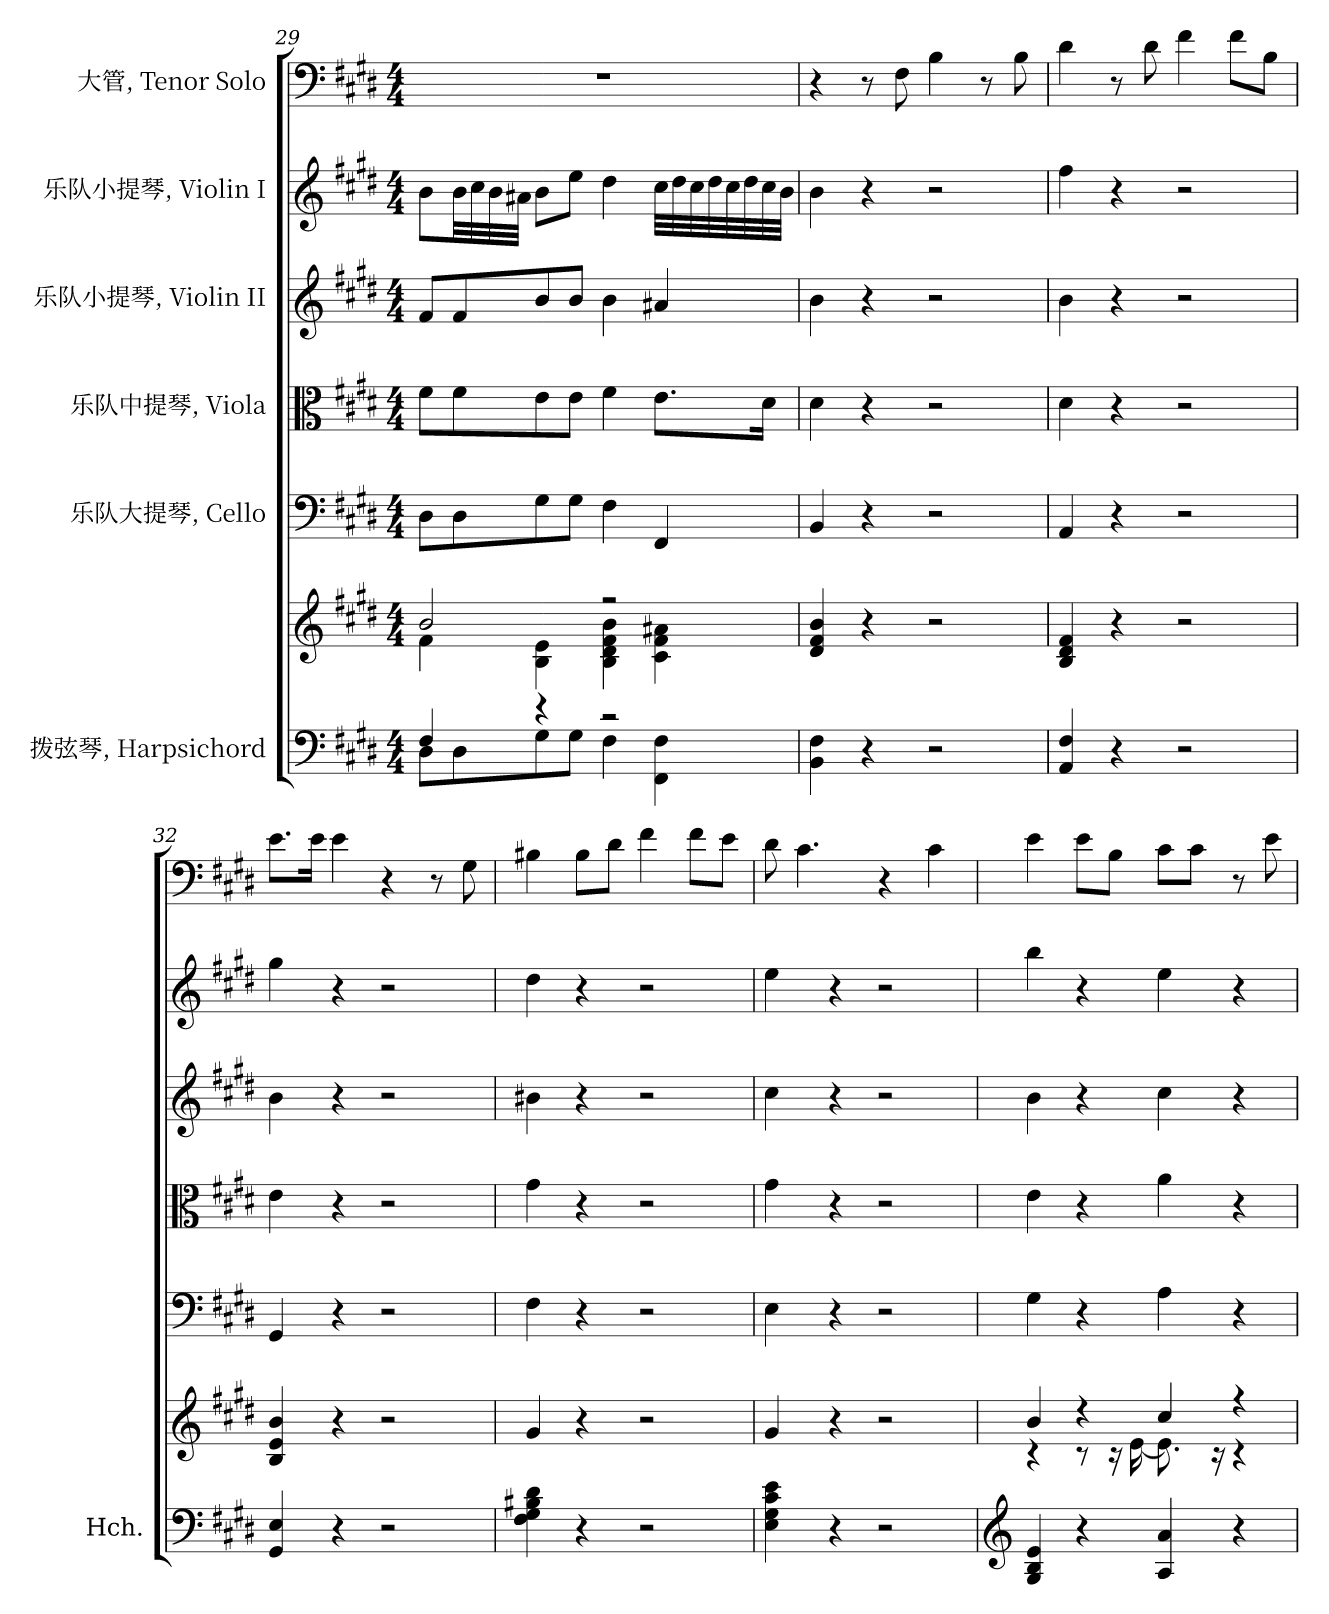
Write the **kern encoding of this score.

**kern	**kern	**kern	**kern	**kern	**kern	**kern
*part6	*part6	*part5	*part4	*part3	*part2	*part1
*staff7	*staff6	*staff5	*staff4	*staff3	*staff2	*staff1
*I"拨弦琴, Harpsichord	*	*I"乐队大提琴, Cello	*I"乐队中提琴, Viola	*I"乐队小提琴, Violin II	*I"乐队小提琴, Violin I	*I"大管, Tenor Solo
*I'Hch.	*	*	*	*	*	*
*clefF4	*clefG2	*clefF4	*clefC3	*clefG2	*clefG2	*clefF4
*k[f#c#g#d#]	*k[f#c#g#d#]	*k[f#c#g#d#]	*k[f#c#g#d#]	*k[f#c#g#d#]	*k[f#c#g#d#]	*k[f#c#g#d#]
*M4/4	*M4/4	*M4/4	*M4/4	*M4/4	*M4/4	*M4/4
=29	=29	=29	=29	=29	=29	=29
*^	*^	*	*	*	*	*
4F#/	8D#\L	2b/	4f#\	8D#\L	8f#\L	8f#/L	8b\L	1r
.	8D#\	.	.	8D#\	8f#\	8f#/	32b\LL	.
.	.	.	.	.	.	.	32cc#\	.
.	.	.	.	.	.	.	32b\	.
.	.	.	.	.	.	.	32a#X\JJJ	.
4r	8G#\	.	4B\ 4e\	8G#\	8e\	8b/	8b\L	.
.	8G#\J	.	.	8G#\J	8e\J	8b/J	8ee\J	.
2r	4F#\	2r	4B\ 4d#\ 4f#\ 4b\	4F#\	4f#\	4b\	4dd#\	.
.	4FF#\ 4F#\	.	4c#\ 4f#\ 4a#X\	4FF#/	8.e\L	4a#X/	32cc#\LLL	.
.	.	.	.	.	.	.	32dd#\	.
.	.	.	.	.	.	.	32cc#\	.
.	.	.	.	.	.	.	32dd#\	.
.	.	.	.	.	.	.	32cc#\	.
.	.	.	.	.	.	.	32dd#\	.
.	.	.	.	.	16d#\Jk	.	32cc#\	.
.	.	.	.	.	.	.	32b\JJJ	.
*v	*v	*	*	*	*	*	*	*
*	*v	*v	*	*	*	*	*
=30	=30	=30	=30	=30	=30	=30
*	*	*	*	*	*	*MM65
4BB\ 4F#\	4d#/ 4f#/ 4b/	4BB/	4d#\	4b\	4b\	4r
4r	4r	4r	4r	4r	4r	8r
.	.	.	.	.	.	8F#\
2r	2r	2r	2r	2r	2r	4B\
.	.	.	.	.	.	8r
.	.	.	.	.	.	8B\
!!LO:PB:g=z
=31	=31	=31	=31	=31	=31	=31
4AA/ 4F#/	4B/ 4d#/ 4f#/	4AA/	4d#\	4b\	4ff#\	4d#\
4r	4r	4r	4r	4r	4r	8r
.	.	.	.	.	.	8d#\
2r	2r	2r	2r	2r	2r	4f#\
.	.	.	.	.	.	8f#\L
.	.	.	.	.	.	8B\J
=32	=32	=32	=32	=32	=32	=32
4GG#/ 4E/	4B/ 4e/ 4b/	4GG#/	4e\	4b\	4gg#\	8.e\L
.	.	.	.	.	.	16e\Jk
4r	4r	4r	4r	4r	4r	4e\
2r	2r	2r	2r	2r	2r	4r
.	.	.	.	.	.	8r
.	.	.	.	.	.	8G#\
=33	=33	=33	=33	=33	=33	=33
4F#\ 4G#\ 4B#X\ 4d#\	4g#/	4F#\	4g#\	4b#X\	4dd#\	4B#X\
4r	4r	4r	4r	4r	4r	8B#\L
.	.	.	.	.	.	8d#\J
2r	2r	2r	2r	2r	2r	4f#\
.	.	.	.	.	.	8f#\L
.	.	.	.	.	.	8e\J
=34	=34	=34	=34	=34	=34	=34
4E\ 4G#\ 4c#\ 4e\	4g#/	4E\	4g#\	4cc#\	4ee\	8d#\
.	.	.	.	.	.	4.c#\
4r	4r	4r	4r	4r	4r	.
2r	2r	2r	2r	2r	2r	4r
.	.	.	.	.	.	4c#\
=35	=35	=35	=35	=35	=35	=35
*clefG2	*	*	*	*	*	*
*	*^	*	*	*	*	*
4G#/ 4B/ 4e/	4b/	4r	4G#\	4e\	4b\	4bb\	4e\
4r	4r	8r	4r	4r	4r	4r	8e\L
.	.	16r	.	.	.	.	8B\J
.	.	[16e\	.	.	.	.	.
4A/ 4a/	4cc#/	8.e\]	4A\	4a\	4cc#\	4ee\	8c#\L
.	.	.	.	.	.	.	8c#\J
.	.	16r	.	.	.	.	.
4r	4r	4r	4r	4r	4r	4r	8r
.	.	.	.	.	.	.	8e\
*	*v	*v	*	*	*	*	*
=	=	=	=	=	=	=
*-	*-	*-	*-	*-	*-	*-
